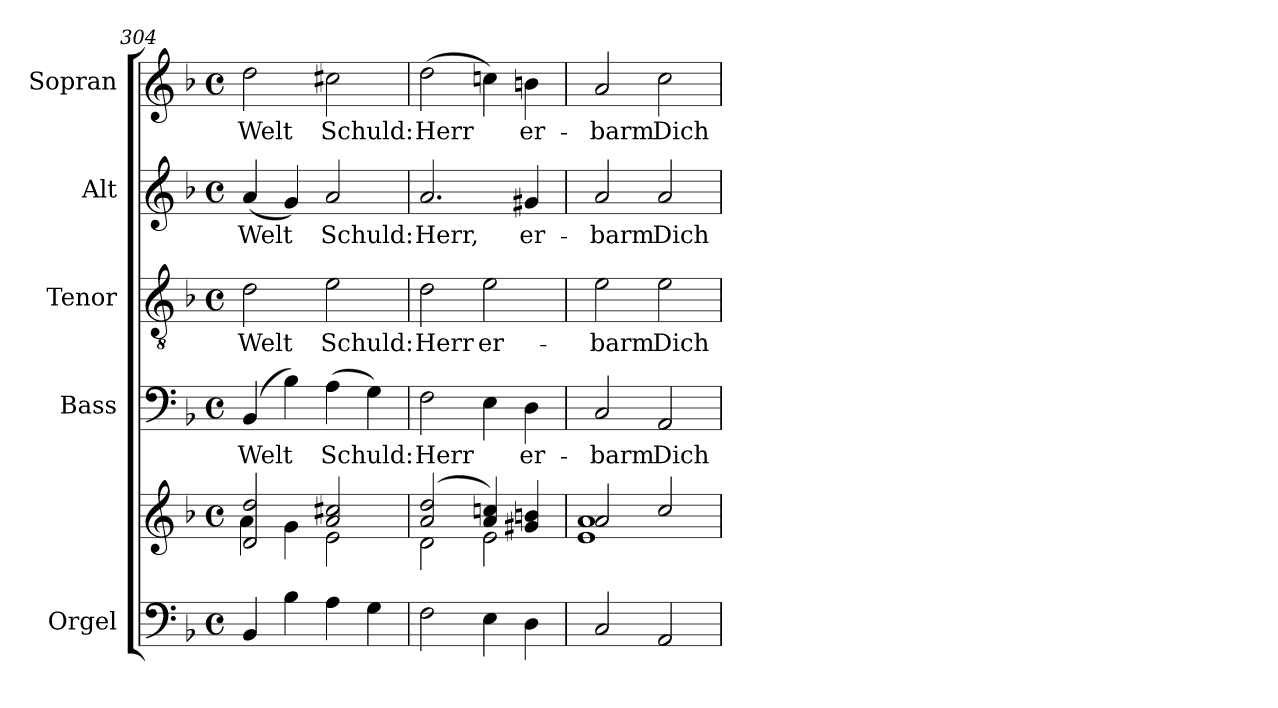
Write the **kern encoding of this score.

**kern	**kern	**kern	**text	**kern	**text	**kern	**text	**kern	**text
*part5	*part5	*part4	*part4	*part3	*part3	*part2	*part2	*part1	*part1
*staff6	*staff5	*staff4	*staff4	*staff3	*staff3	*staff2	*staff2	*staff1	*staff1
*I"Orgel	*	*I"Bass	*	*I"Tenor	*	*I"Alt	*	*I"Sopran	*
*I'Org.	*	*I'B.	*	*I'T.	*	*I'A.	*	*I'S.	*
*clefF4	*clefG2	*clefF4	*	*clefGv2	*	*clefG2	*	*clefG2	*
*k[b-]	*k[b-]	*k[b-]	*	*k[b-]	*	*k[b-]	*	*k[b-]	*
*F:	*F:	*F:	*	*F:	*	*F:	*	*F:	*
*M4/4	*M4/4	*M4/4	*	*M4/4	*	*M4/4	*	*M4/4	*
*met(c)	*met(c)	*met(c)	*	*met(c)	*	*met(c)	*	*met(c)	*
=304	=304	=304	=304	=304	=304	=304	=304	=304	=304
*	*^	*	*	*	*	*	*	*	*
4BB-/	2d/ 2dd/	4a\	(4BB-/	Welt	2d\	Welt	(4a/	Welt	2dd\	Welt
4B-\	.	4g\	4B-\)	.	.	.	4g/)	.	.	.
4A\	2a/ 2cc#X/	2e\	(4A\	Schuld:	2e\	Schuld:	2a/	Schuld:	2cc#X\	Schuld:
4G\	.	.	4G\)	.	.	.	.	.	.	.
!!LO:LB:g=z
=305	=305	=305	=305	=305	=305	=305	=305	=305	=305	=305
2F\	(2a/ 2dd/	2d\	2F\	Herr	2d\	Herr	2.a/	Herr,	(2dd\	Herr
4E\	4a/ 4ccn/)	2e\	4E\	.	2e\	er-	.	.	4ccn\)	.
4D\	4g#X/ 4bn/	.	4D\	er-	.	.	4g#X/	er-	4bn\	er-
=306	=306	=306	=306	=306	=306	=306	=306	=306	=306	=306
2C/	2a/	1e 1a	2C/	-barm	2e\	-barm	2a/	-barm	2a/	-barm
2AA/	2cc/	.	2AA/	Dich	2e\	Dich	2a/	Dich	2cc\	Dich
*	*v	*v	*	*	*	*	*	*	*	*
=	=	=	=	=	=	=	=	=	=
*-	*-	*-	*-	*-	*-	*-	*-	*-	*-
